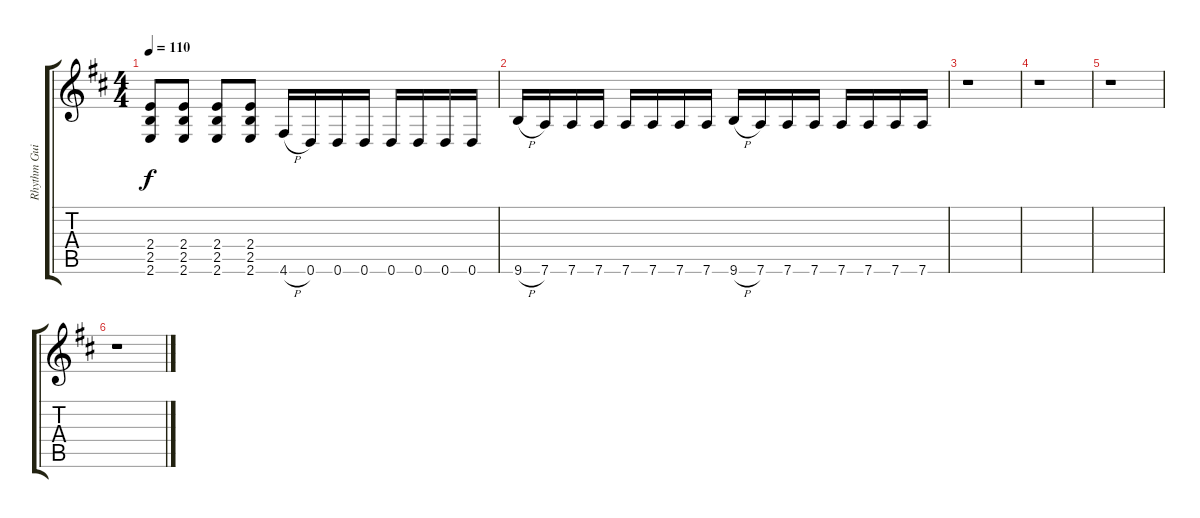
\track ("Rhythm Guitar" "Rhythm Gui") {instrument electricguitarclean}
\staff {score tabs}
\tuning (E4 B3 G3 D3 A2 D2) {hide}
\ts (4 4)
\tempo 110
\clef g2
\ks d
(2.4 2.5 2.6).8{dy f} (2.4 2.5 2.6).8 (2.4 2.5 2.6).8 (2.4 2.5 2.6).8 4.6{h}.16 0.6.16 0.6.16 0.6.16 0.6.16 0.6.16 0.6.16 0.6.16 |
9.6{h}.16 7.6.16 7.6.16 7.6.16 7.6.16 7.6.16 7.6.16 7.6.16 9.6{h}.16 7.6.16 7.6.16 7.6.16 7.6.16 7.6.16 7.6.16 7.6.16 |
r.1 |
r.1 |
r.1 |
r.1
